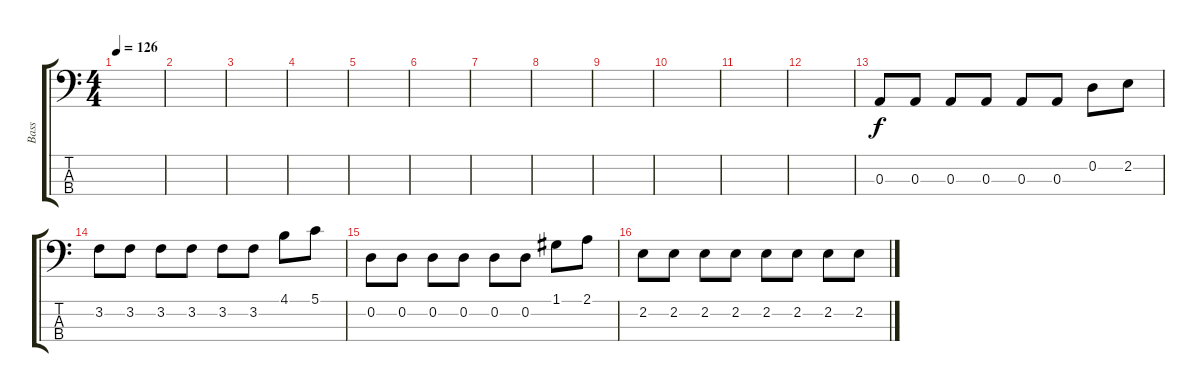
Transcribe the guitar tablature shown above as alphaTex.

\track ("Bass" "Bass") {instrument electricbassfinger}
\staff {score tabs}
\tuning (G2 D2 A1 E1) {hide}
\ts (4 4)
\tempo 126
\clef f4
\ks c
|
|
|
|
|
|
|
|
|
|
|
|
0.3.8 0.3.8 0.3.8 0.3.8 0.3.8 0.3.8 0.2.8 2.2.8 |
3.2.8 3.2.8 3.2.8 3.2.8 3.2.8 3.2.8 4.1.8 5.1.8 |
0.2.8 0.2.8 0.2.8 0.2.8 0.2.8 0.2.8 1.1.8 2.1.8 |
2.2.8 2.2.8 2.2.8 2.2.8 2.2.8 2.2.8 2.2.8 2.2.8
